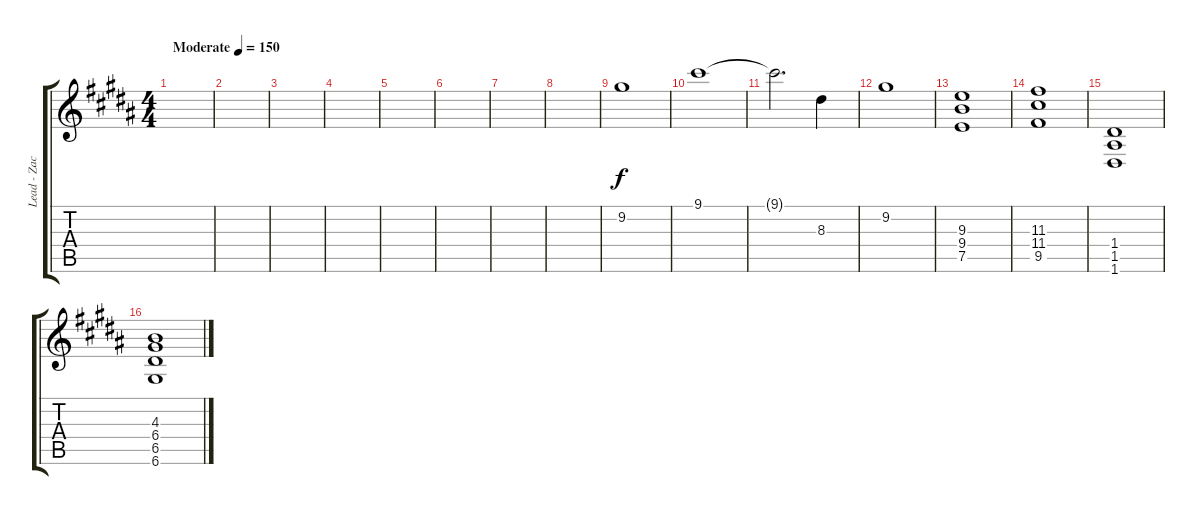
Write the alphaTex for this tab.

\track ("Lead - Zach" "Lead - Zac") {instrument distortionguitar}
\staff {score tabs}
\tuning (E4 B3 G3 D3 A2 D2) {hide}
\ts (4 4)
\tempo (150 "Moderate")
\clef g2
\ks b
|
|
|
|
|
|
|
|
9.2.1 |
9.1.1 |
9.1{t}.2{d} 8.3.4 |
9.2.1 |
(9.3 9.4 7.5).1 |
(11.3 11.4 9.5).1 |
(1.4 1.5 1.6).1 |
(4.3 6.4 6.5 6.6).1
